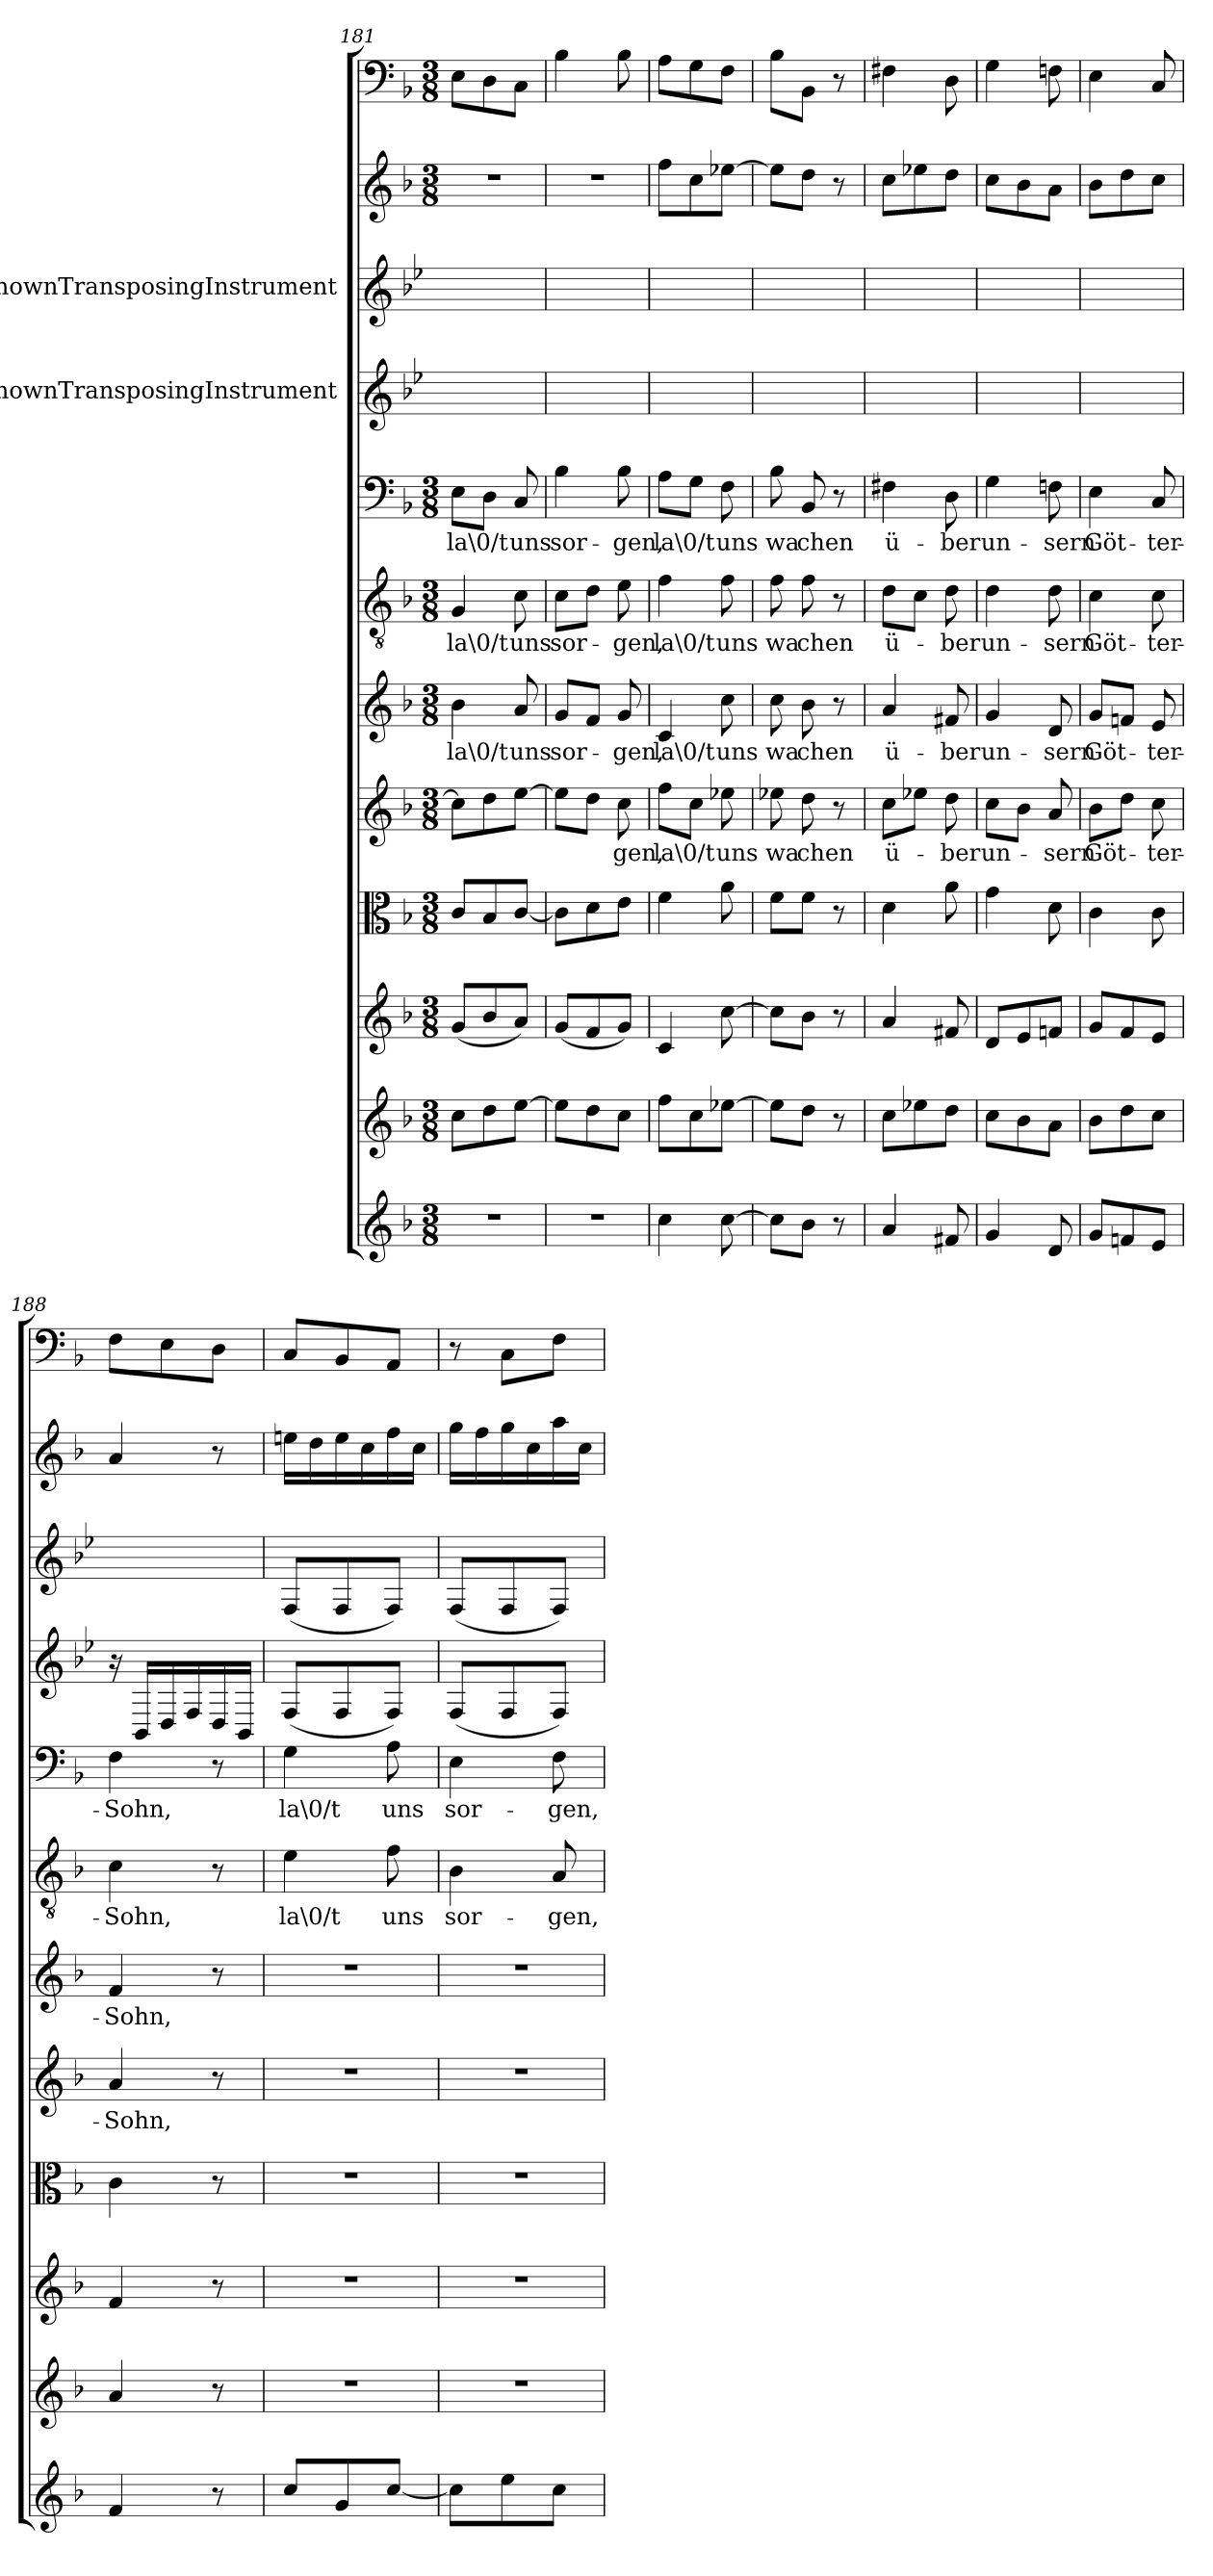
**kern	**kern	**kern	**kern	**kern	**text	**kern	**text	**kern	**text	**kern	**text	**kern	**kern	**kern	**kern
*part12	*part11	*part10	*part9	*part8	*part8	*part7	*part7	*part6	*part6	*part5	*part5	*part4	*part3	*part2	*part1
*staff12	*staff11	*staff10	*staff9	*staff8	*staff8	*staff7	*staff7	*staff6	*staff6	*staff5	*staff5	*staff4	*staff3	*staff2	*staff1
*	*	*	*	*	*	*	*	*	*	*	*	*I"UnknownTransposingInstrument	*I"UnknownTransposingInstrument	*	*
*clefG2	*clefG2	*clefG2	*clefC3	*clefG2	*	*clefG2	*	*clefGv2	*	*clefF4	*	*clefG2	*clefG2	*clefG2	*clefF4
*	*	*	*	*	*	*	*	*	*	*	*	*ITrd-4c-7	*ITrd-4c-7	*	*
*k[b-]	*k[b-]	*k[b-]	*k[b-]	*k[b-]	*	*k[b-]	*	*k[b-]	*	*k[b-]	*	*k[b-]	*k[b-]	*k[b-]	*k[b-]
*F:	*F:	*F:	*F:	*F:	*	*F:	*	*F:	*	*F:	*	*	*	*F:	*F:
*M3/8	*M3/8	*M3/8	*M3/8	*M3/8	*	*M3/8	*	*M3/8	*	*M3/8	*	*	*	*M3/8	*M3/8
=181	=181	=181	=181	=181	=181	=181	=181	=181	=181	=181	=181	=181	=181	=181	=181
4.r	8cc\L	(8g/L	8c/L	8cc\L]	.	4b-\	la\0/t	4G/	la\0/t	8E\L	la\0/t	4.r	4.r	4.r	8E\L
.	8dd\	8b-/	8B-/	8dd\	.	.	.	.	.	8D\J	.	.	.	.	8D\
.	[8ee\J	8a/J)	[8c/J	[8ee\J	.	8a/	uns	8c\	uns	8C/	uns	.	.	.	8C\J
=182	=182	=182	=182	=182	=182	=182	=182	=182	=182	=182	=182	=182	=182	=182	=182
4.r	8ee\L]	(8g/L	8c\L]	8ee\L]	.	8g/L	sor-	8c\L	sor-	4B-\	sor-	4.r	4.r	4.r	4B-\
.	8dd\	8f/	8d\	8dd\J	.	8f/J	.	8d\J	.	.	.	.	.	.	.
.	8cc\J	8g/J)	8e\J	8cc\	-gen,	8g/	-gen,	8e\	-gen,	8B-\	-gen,	.	.	.	8B-\
=183	=183	=183	=183	=183	=183	=183	=183	=183	=183	=183	=183	=183	=183	=183	=183
4cc\	8ff\L	4c/	4f\	8ff\L	la\0/t	4c/	la\0/t	4f\	la\0/t	8A\L	la\0/t	4.r	4.r	8ff\L	8A\L
.	8cc\	.	.	8cc\J	.	.	.	.	.	8G\J	.	.	.	8cc\	8G\
[8cc\	[8ee-X\J	[8cc\	8a\	8ee-X\	uns	8cc\	uns	8f\	uns	8F\	uns	.	.	[8ee-X\J	8F\J
=184	=184	=184	=184	=184	=184	=184	=184	=184	=184	=184	=184	=184	=184	=184	=184
8cc\L]	8ee-\L]	8cc\L]	8f\L	8ee-X\	wa-	8cc\	wa-	8f\	wa-	8B-\	wa-	4.r	4.r	8ee-\L]	8B-\L
8b-\J	8dd\J	8b-\J	8f\J	8dd\	-chen	8b-\	-chen	8f\	-chen	8BB-/	-chen	.	.	8dd\J	8BB-\J
8r	8r	8r	8r	8r	.	8r	.	8r	.	8r	.	.	.	8r	8r
=185	=185	=185	=185	=185	=185	=185	=185	=185	=185	=185	=185	=185	=185	=185	=185
4a/	8cc\L	4a/	4d\	8cc\L	ü-	4a/	ü-	8d\L	ü-	4F#X\	ü-	4.r	4.r	8cc\L	4F#X\
.	8ee-X\	.	.	8ee-X\J	.	.	.	8c\J	.	.	.	.	.	8ee-X\	.
8f#X/	8dd\J	8f#X/	8a\	8dd\	-ber	8f#X/	-ber	8d\	-ber	8D\	-ber	.	.	8dd\J	8D\
=186	=186	=186	=186	=186	=186	=186	=186	=186	=186	=186	=186	=186	=186	=186	=186
4g/	8cc\L	8d/L	4g\	8cc\L	un-	4g/	un-	4d\	un-	4G\	un-	4.r	4.r	8cc\L	4G\
.	8b-\	8e/	.	8b-\J	.	.	.	.	.	.	.	.	.	8b-\	.
8d/	8a\J	8fn/J	8d\	8a/	-sern	8d/	-sern	8d\	-sern	8Fn\	-sern	.	.	8a\J	8Fn\
=187	=187	=187	=187	=187	=187	=187	=187	=187	=187	=187	=187	=187	=187	=187	=187
8g/L	8b-\L	8g/L	4c\	8b-\L	Göt-	8g/L	Göt-	4c\	Göt-	4E\	Göt-	4.r	4.r	8b-\L	4E\
8fn/	8dd\	8f/	.	8dd\J	.	8fn/J	.	.	.	.	.	.	.	8dd\	.
8e/J	8cc\J	8e/J	8c\	8cc\	-ter-	8e/	-ter-	8c\	-ter-	8C/	-ter-	.	.	8cc\J	8C/
=188	=188	=188	=188	=188	=188	=188	=188	=188	=188	=188	=188	=188	=188	=188	=188
4f/	4a/	4f/	4c\	4a/	-Sohn,	4f/	-Sohn,	4c\	-Sohn,	4F\	-Sohn,	16r	4.r	4a/	8F\L
.	.	.	.	.	.	.	.	.	.	.	.	16F/LL	.	.	.
.	.	.	.	.	.	.	.	.	.	.	.	16A/	.	.	8E\
.	.	.	.	.	.	.	.	.	.	.	.	16c/	.	.	.
8r	8r	8r	8r	8r	.	8r	.	8r	.	8r	.	16A/	.	8r	8D\J
.	.	.	.	.	.	.	.	.	.	.	.	16F/JJ	.	.	.
=189	=189	=189	=189	=189	=189	=189	=189	=189	=189	=189	=189	=189	=189	=189	=189
8cc/L	4.r	4.r	4.r	4.r	.	4.r	.	4e\	la\0/t	4G\	la\0/t	(8c/L	(8c/L	16een\LL	8C/L
.	.	.	.	.	.	.	.	.	.	.	.	.	.	16dd\	.
8g/	.	.	.	.	.	.	.	.	.	.	.	8c/	8c/	16ee\	8BB-/
.	.	.	.	.	.	.	.	.	.	.	.	.	.	16cc\	.
[8cc/J	.	.	.	.	.	.	.	8f\	uns	8A\	uns	8c/J)	8c/J)	16ff\	8AA/J
.	.	.	.	.	.	.	.	.	.	.	.	.	.	16cc\JJ	.
=190	=190	=190	=190	=190	=190	=190	=190	=190	=190	=190	=190	=190	=190	=190	=190
8cc\L]	4.r	4.r	4.r	4.r	.	4.r	.	4B-\	sor-	4E\	sor-	(8c/L	(8c/L	16gg\LL	8r
.	.	.	.	.	.	.	.	.	.	.	.	.	.	16ff\	.
8ee\	.	.	.	.	.	.	.	.	.	.	.	8c/	8c/	16gg\	8C\L
.	.	.	.	.	.	.	.	.	.	.	.	.	.	16cc\	.
8cc\J	.	.	.	.	.	.	.	8A/	-gen,	8F\	-gen,	8c/J)	8c/J)	16aa\	8F\J
.	.	.	.	.	.	.	.	.	.	.	.	.	.	16cc\JJ	.
=	=	=	=	=	=	=	=	=	=	=	=	=	=	=	=
*-	*-	*-	*-	*-	*-	*-	*-	*-	*-	*-	*-	*-	*-	*-	*-
